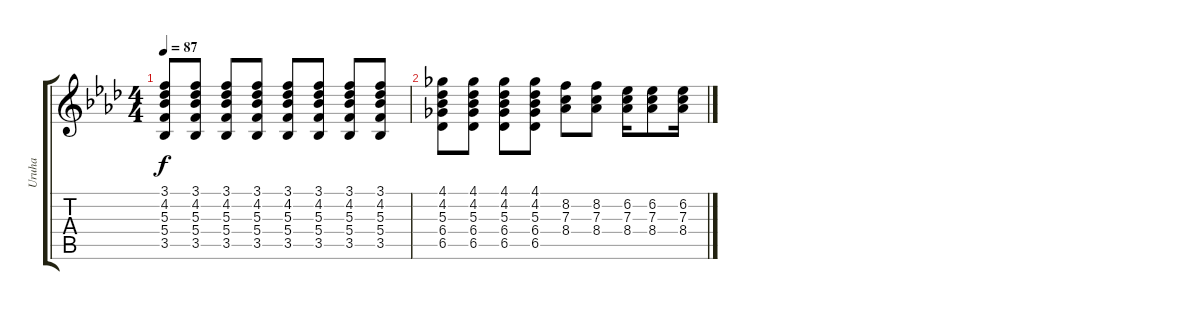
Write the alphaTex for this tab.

\track ("Uruha" "Uruha") {instrument overdrivenguitar}
\staff {score tabs}
\tuning (D4 A3 F3 C3 G2 C2) {hide}
\ts (4 4)
\tempo 87
\clef g2
\ks ab
(3.1 4.2 5.3 5.4 3.5).8{dy f} (3.1 4.2 5.3 5.4 3.5).8 (3.1 4.2 5.3 5.4 3.5).8 (3.1 4.2 5.3 5.4 3.5).8 (3.1 4.2 5.3 5.4 3.5).8 (3.1 4.2 5.3 5.4 3.5).8 (3.1 4.2 5.3 5.4 3.5).8 (3.1 4.2 5.3 5.4 3.5).8 |
(4.1 4.2 5.3 6.4 6.5).8 (4.1 4.2 5.3 6.4 6.5).8 (4.1 4.2 5.3 6.4 6.5).8 (4.1 4.2 5.3 6.4 6.5).8 (8.2 7.3 8.4).8 (8.2 7.3 8.4).8 (6.2 7.3 8.4).16 (6.2 7.3 8.4).8 (6.2 7.3 8.4).16
